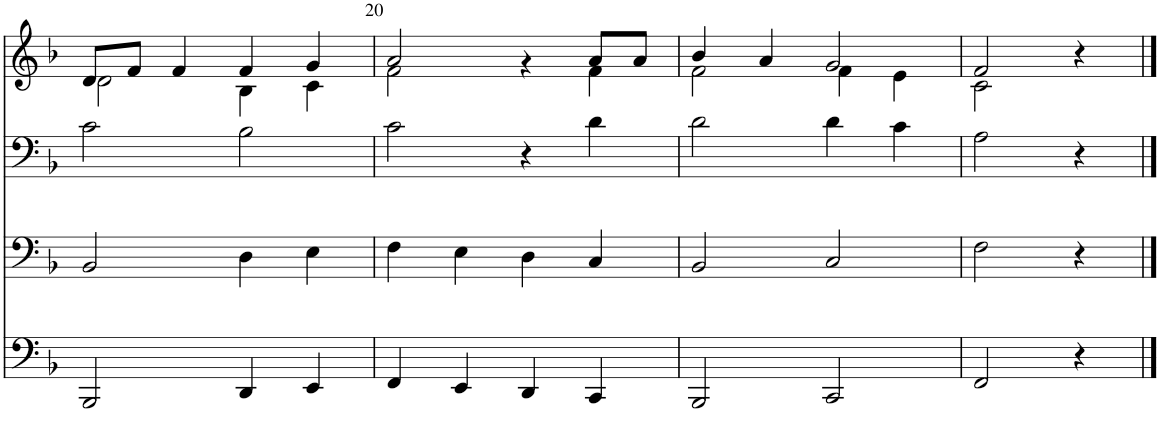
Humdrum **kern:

**kern	**kern	**kern	**kern	**kern
*part5	*part4	*part3	*part2	*part1
*staff5	*staff4	*staff3	*staff2	*staff1
*I"Tuba	*I"Trombone	*I"Trombone	*I"Bb Trumpet	*I"Bb Trumpet
*I'Tba	*I'Trb	*I'Trb	*I'Tpt	*I'Tpt
!!LO:PB:g=z
*clefF4	*clefF4	*clefF4	*clefG2	*clefG2
*	*	*	*ITrd1c2	*ITrd1c2
*k[b-]	*k[b-]	*k[b-]	*k[b-]	*k[b-]
*M4/4	*M4/4	*M4/4	*M4/4	*M4/4
=19	=19	=19	=19	=19
*	*	*	*	*^
2BBB-/	2BB-/	2c\	2d	8d/L	2d\
.	.	.	.	8f/J	.
.	.	.	.	4f/	.
4DD/	4D\	2B-\	4B-	4f/	4B-\
4EE/	4E\	.	4c	4g/	4c\
=20	=20	=20	=20	=20	=20
4FF/	4F\	2c\	2f	2a/	2f\
4EE/	4E\	.	.	.	.
4DD/	4D\	4r	4r	4ryy	4r
4CC/	4C/	4d\	4f	8a/L	4f\
.	.	.	.	8a/J	.
=21	=21	=21	=21	=21	=21
2BBB-/	2BB-/	2d\	2f	4b-/	2f\
.	.	.	.	4a/	.
2CC/	2C/	4d\	4f	2g/	4f\
.	.	4c\	4e	.	4e\
=22	=22	=22	=22	=22	=22
2FF/	2F\	2A\	2c	2f/	2c\
4r	4r	4r	4r	4r	4ryy
*	*	*	*	*v	*v
==	==	==	==	==
*-	*-	*-	*-	*-
